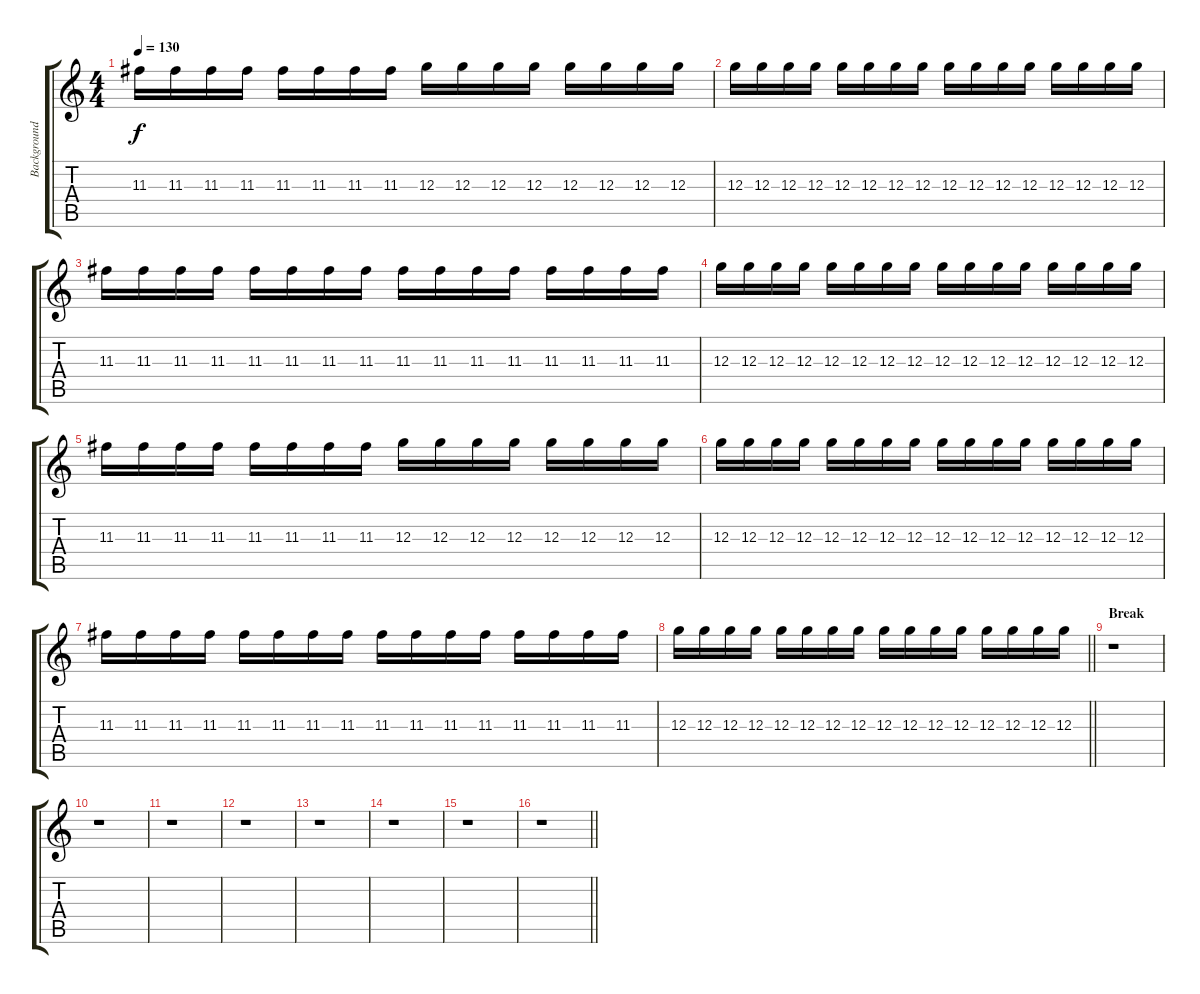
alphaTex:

\track ("Background [Guitar?]" "Background") {instrument distortionguitar}
\staff {score tabs}
\tuning (E4 B3 G3 D3 A2 E2) {hide}
\ts (4 4)
\tempo 130
\clef g2
\ks c
11.3.16{dy f} 11.3.16 11.3.16 11.3.16 11.3.16 11.3.16 11.3.16 11.3.16 12.3.16 12.3.16 12.3.16 12.3.16 12.3.16 12.3.16 12.3.16 12.3.16 |
12.3.16 12.3.16 12.3.16 12.3.16 12.3.16 12.3.16 12.3.16 12.3.16 12.3.16 12.3.16 12.3.16 12.3.16 12.3.16 12.3.16 12.3.16 12.3.16 |
11.3.16 11.3.16 11.3.16 11.3.16 11.3.16 11.3.16 11.3.16 11.3.16 11.3.16 11.3.16 11.3.16 11.3.16 11.3.16 11.3.16 11.3.16 11.3.16 |
12.3.16 12.3.16 12.3.16 12.3.16 12.3.16 12.3.16 12.3.16 12.3.16 12.3.16 12.3.16 12.3.16 12.3.16 12.3.16 12.3.16 12.3.16 12.3.16 |
11.3.16 11.3.16 11.3.16 11.3.16 11.3.16 11.3.16 11.3.16 11.3.16 12.3.16 12.3.16 12.3.16 12.3.16 12.3.16 12.3.16 12.3.16 12.3.16 |
12.3.16 12.3.16 12.3.16 12.3.16 12.3.16 12.3.16 12.3.16 12.3.16 12.3.16 12.3.16 12.3.16 12.3.16 12.3.16 12.3.16 12.3.16 12.3.16 |
11.3.16 11.3.16 11.3.16 11.3.16 11.3.16 11.3.16 11.3.16 11.3.16 11.3.16 11.3.16 11.3.16 11.3.16 11.3.16 11.3.16 11.3.16 11.3.16 |
\barLineRight lightlight
12.3.16 12.3.16 12.3.16 12.3.16 12.3.16 12.3.16 12.3.16 12.3.16 12.3.16 12.3.16 12.3.16 12.3.16 12.3.16 12.3.16 12.3.16 12.3.16 |
\section ("" "Break")
r.1 |
r.1 |
r.1 |
r.1 |
r.1 |
r.1 |
r.1 |
\barLineRight lightlight
r.1
